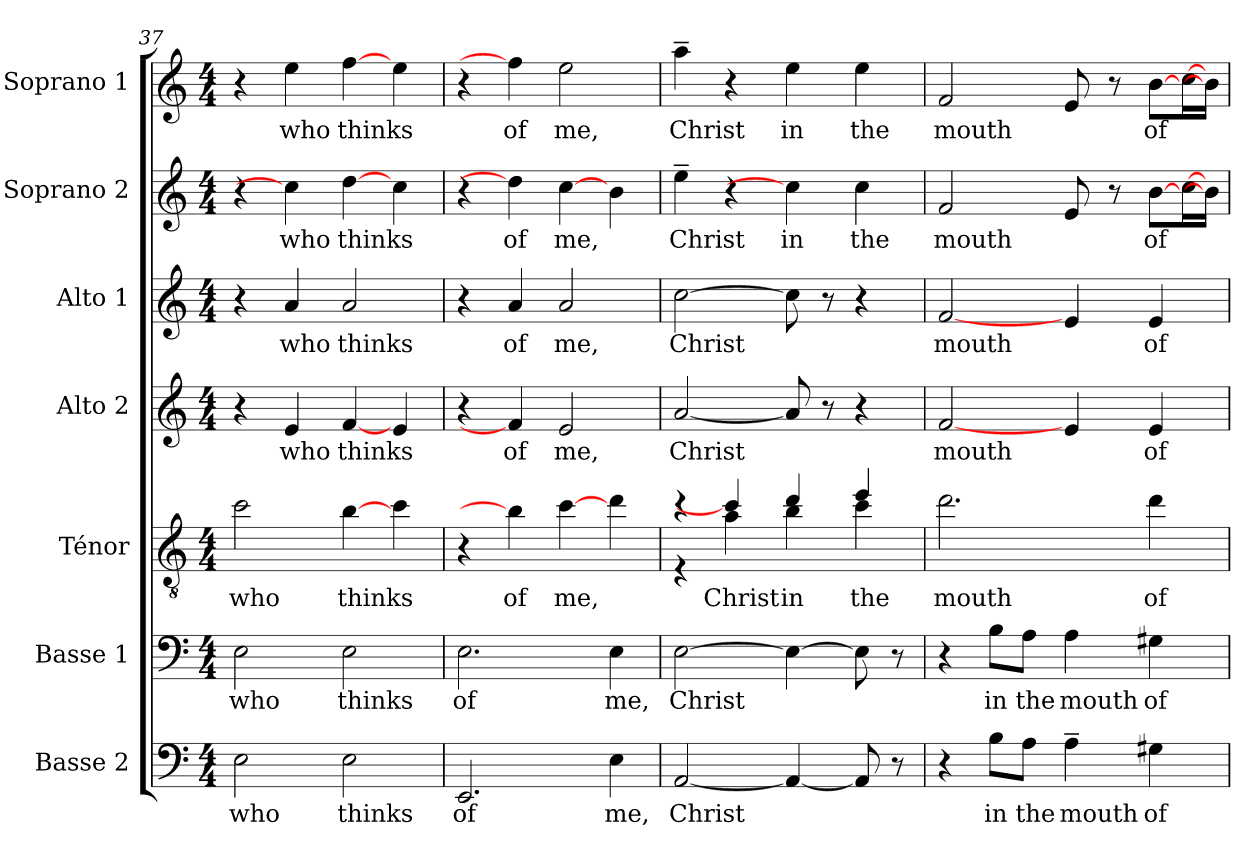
**kern	**text	**kern	**text	**kern	**text	**kern	**text	**kern	**text	**kern	**text	**kern	**text
*part7	*part7	*part6	*part6	*part5	*part5	*part4	*part4	*part3	*part3	*part2	*part2	*part1	*part1
*staff7	*staff7	*staff6	*staff6	*staff5	*staff5	*staff4	*staff4	*staff3	*staff3	*staff2	*staff2	*staff1	*staff1
*I"Basse 2	*	*I"Basse 1	*	*I"Ténor	*	*I"Alto 2	*	*I"Alto 1	*	*I"Soprano 2	*	*I"Soprano 1	*
*I'B 2	*	*I'B 1	*	*I'T	*	*I'A 2	*	*I'A 1	*	*I'S 2	*	*I'S 1	*
*clefF4	*	*clefF4	*	*clefGv2	*	*clefG2	*	*clefG2	*	*clefG2	*	*clefG2	*
*	*	*	*	*ITrd7c12	*	*	*	*	*	*	*	*	*
*k[]	*	*k[]	*	*k[]	*	*k[]	*	*k[]	*	*k[]	*	*k[]	*
*C:	*	*C:	*	*C:	*	*C:	*	*C:	*	*C:	*	*C:	*
*M4/4	*	*M4/4	*	*M4/4	*	*M4/4	*	*M4/4	*	*M4/4	*	*M4/4	*
=37	=37	=37	=37	=37	=37	=37	=37	=37	=37	=37	=37	=37	=37
!	!LO:LY:b	!	!	!	!	!	!	!	!	!	!	!	!
!	!	!	!LO:LY:b	!	!	!	!	!	!	!	!	!	!
!	!	!	!	!	!LO:LY:b	!	!	!	!	!	!	!	!
2E\	who	2E\	who	2c\	who	4r	.	4r	.	4r	.	4r	.
!	!	!	!	!	!	!	!LO:LY:b	!	!	!	!	!	!
!	!	!	!	!	!	!	!	!	!LO:LY:b	!	!	!	!
!	!	!	!	!	!	!	!	!	!	!	!LO:LY:b	!	!
!	!	!	!	!	!	!	!	!	!	!	!	!	!LO:LY:b
.	.	.	.	.	.	4e/	who	4a/	who	4cc\]	who	4ee\	who
!	!LO:LY:b	!	!	!	!	!	!	!	!	!	!	!	!
!	!	!	!LO:LY:b	!	!	!	!	!	!	!	!	!	!
!	!	!	!	!	!LO:LY:b	!	!	!	!	!	!	!	!
!	!	!	!	!	!	!	!LO:LY:b	!	!	!	!	!	!
!	!	!	!	!	!	!	!	!	!LO:LY:b	!	!	!	!
!	!	!	!	!	!	!	!	!	!	!	!LO:LY:b	!	!
!	!	!	!	!	!	!	!	!	!	!	!	!	!LO:LY:b
2E\	thinks	2E\	thinks	[>4B\	thinks	[<4f/	thinks	2a/	thinks	[>4dd\	thinks	[>4ff\	thinks
.	.	.	.	4c\	.	4e/	.	.	.	4cc\	.	4ee\	.
=38	=38	=38	=38	=38	=38	=38	=38	=38	=38	=38	=38	=38	=38
!	!LO:LY:b	!	!	!	!	!	!	!	!	!	!	!	!
!	!	!	!LO:LY:b	!	!	!	!	!	!	!	!	!	!
2.EE/	of	2.E\	of	4r	.	4r	.	4r	.	4r	.	4r	.
!	!	!	!	!	!LO:LY:b	!	!	!	!	!	!	!	!
!	!	!	!	!	!	!	!LO:LY:b	!	!	!	!	!	!
!	!	!	!	!	!	!	!	!	!LO:LY:b	!	!	!	!
!	!	!	!	!	!	!	!	!	!	!	!LO:LY:b	!	!
!	!	!	!	!	!	!	!	!	!	!	!	!	!LO:LY:b
.	.	.	.	4B\]	of	4f/]	of	4a/	of	4dd\]	of	4ff\]	of
!	!	!	!	!	!LO:LY:b	!	!	!	!	!	!	!	!
!	!	!	!	!	!	!	!LO:LY:b	!	!	!	!	!	!
!	!	!	!	!	!	!	!	!	!LO:LY:b	!	!	!	!
!	!	!	!	!	!	!	!	!	!	!	!LO:LY:b	!	!
!	!	!	!	!	!	!	!	!	!	!	!	!	!LO:LY:b
.	.	.	.	[>4c\	me,	2e/	me,	2a/	me,	[>4cc\	me,	2ee\	me,
!	!LO:LY:b	!	!	!	!	!	!	!	!	!	!	!	!
!	!	!	!LO:LY:b	!	!	!	!	!	!	!	!	!	!
4E\	me,	4E\	me,	4d\	.	.	.	.	.	4b\	.	.	.
=39	=39	=39	=39	=39	=39	=39	=39	=39	=39	=39	=39	=39	=39
!	!LO:LY:b	!	!	!	!	!	!	!	!	!	!	!	!
!	!	!	!LO:LY:b	!	!	!	!	!	!	!	!	!	!
*	*	*	*	*^	*	*	*	*	*	*	*	*	*
!	!	!	!	!	!	!	!	!LO:LY:b	!	!	!	!	!	!
!	!	!	!	!	!	!	!	!	!	!LO:LY:b	!	!	!	!
!	!	!	!	!	!	!	!	!	!	!	!	!LO:LY:b	!	!
!	!	!	!	!	!	!	!	!	!	!	!	!	!	!LO:LY:b
[<2AA/	Christ	[>2E\	Christ	4r	4r	.	[<2a/	Christ	[>2cc\	Christ	4ee~>\	Christ	4aa~>\	Christ
!	!	!	!	!	!	!LO:LY:b	!	!	!	!	!	!	!	!
.	.	.	.	4c/]	4A\	Christ	.	.	.	.	4r	.	4r	.
!	!	!	!	!	!	!LO:LY:b	!	!	!	!	!	!	!	!
!	!	!	!	!	!	!	!	!	!	!	!	!LO:LY:b	!	!
!	!	!	!	!	!	!	!	!	!	!	!	!	!	!LO:LY:b
4AA/_<	.	4E\_>	.	4d/	4B\	in	8a/]	.	8cc\]	.	4cc\]	in	4ee\	in
.	.	.	.	.	.	.	8r	.	8r	.	.	.	.	.
!	!	!	!	!	!	!LO:LY:b	!	!	!	!	!	!	!	!
!	!	!	!	!	!	!	!	!	!	!	!	!LO:LY:b	!	!
!	!	!	!	!	!	!	!	!	!	!	!	!	!	!LO:LY:b
8AA/]	.	8E\]	.	4e/	4c\	the	4r	.	4r	.	4cc\	the	4ee\	the
8r	.	8r	.	.	.	.	.	.	.	.	.	.	.	.
*	*	*	*	*v	*v	*	*	*	*	*	*	*	*	*
!!LO:LB:g=z
=40	=40	=40	=40	=40	=40	=40	=40	=40	=40	=40	=40	=40	=40
!	!	!	!	!	!LO:LY:b	!	!	!	!	!	!	!	!
!	!	!	!	!	!	!	!LO:LY:b	!	!	!	!	!	!
!	!	!	!	!	!	!	!	!	!LO:LY:b	!	!	!	!
!	!	!	!	!	!	!	!	!	!	!	!LO:LY:b	!	!
!	!	!	!	!	!	!	!	!	!	!	!	!	!LO:LY:b
4r	.	4r	.	2.d\	mouth	[<2f/	mouth	[<2f/	mouth	2f/	mouth	2f/	mouth
!	!LO:LY:b	!	!	!	!	!	!	!	!	!	!	!	!
!	!	!	!LO:LY:b	!	!	!	!	!	!	!	!	!	!
8B\L	in	8B\L	in	.	.	.	.	.	.	.	.	.	.
!	!LO:LY:b	!	!	!	!	!	!	!	!	!	!	!	!
!	!	!	!LO:LY:b	!	!	!	!	!	!	!	!	!	!
8A\J	the	8A\J	the	.	.	.	.	.	.	.	.	.	.
!	!LO:LY:b	!	!	!	!	!	!	!	!	!	!	!	!
!	!	!	!LO:LY:b	!	!	!	!	!	!	!	!	!	!
4A~>\	mouth	4A\	mouth	.	.	4e/	.	4e/	.	8e/	.	8e/	.
.	.	.	.	.	.	.	.	.	.	8r	.	8r	.
!	!LO:LY:b	!	!	!	!	!	!	!	!	!	!	!	!
!	!	!	!LO:LY:b	!	!	!	!	!	!	!	!	!	!
!	!	!	!	!	!LO:LY:b	!	!	!	!	!	!	!	!
!	!	!	!	!	!	!	!LO:LY:b	!	!	!	!	!	!
!	!	!	!	!	!	!	!	!	!LO:LY:b	!	!	!	!
!	!	!	!	!	!	!	!	!	!	!	!LO:LY:b	!	!
!	!	!	!	!	!	!	!	!	!	!	!	!	!LO:LY:b
4G#X\	of	4G#X\	of	4d\	of	4e/	of	4e/	of	[>8b\L	of	[>8b\L	of
.	.	.	.	.	.	.	.	.	.	[>16cc\L	.	[>16cc\L	.
.	.	.	.	.	.	.	.	.	.	16b\JJ]	.	16b\JJ]	.
=	=	=	=	=	=	=	=	=	=	=	=	=	=
*-	*-	*-	*-	*-	*-	*-	*-	*-	*-	*-	*-	*-	*-
